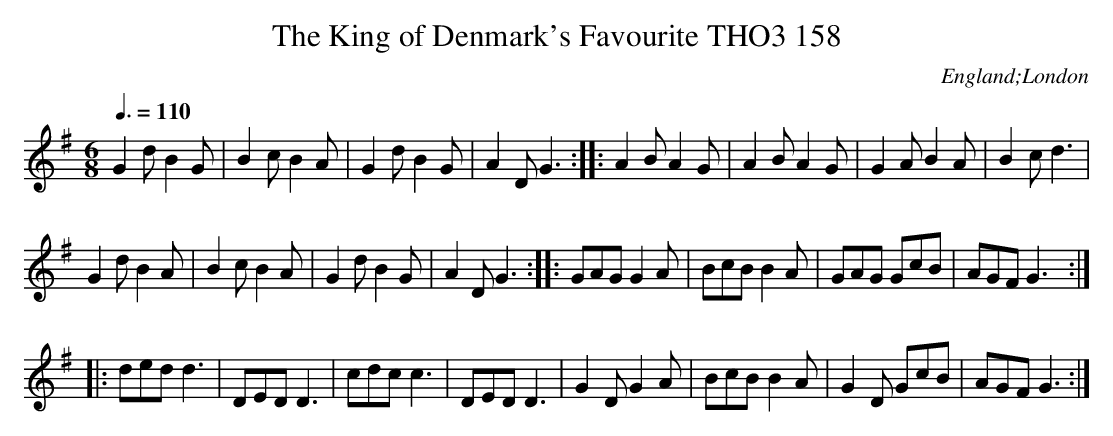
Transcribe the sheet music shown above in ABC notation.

X:1
T:King of Denmark's Favourite THO3 158, The
O:England;London
M:6/8
L:1/8
Q:3/8=110
K:G
G2 d B2 G|B2 c B2 A|G2 d B2 G|A2 D G3::\
A2 B A2 G|A2 B A2 G|G2 A B2 A|B2 c d3|
G2 d B2 A|B2 c B2 A|G2 d B2 G|A2 D G3::\
GAG G2 A|BcB B2 A|GAG GcB|AGF G3:|
|:ded d3|DED D3|cdc c3|DED D3|G2 D G2 A|BcB B2 A|G2 D GcB|AGF G3:|
